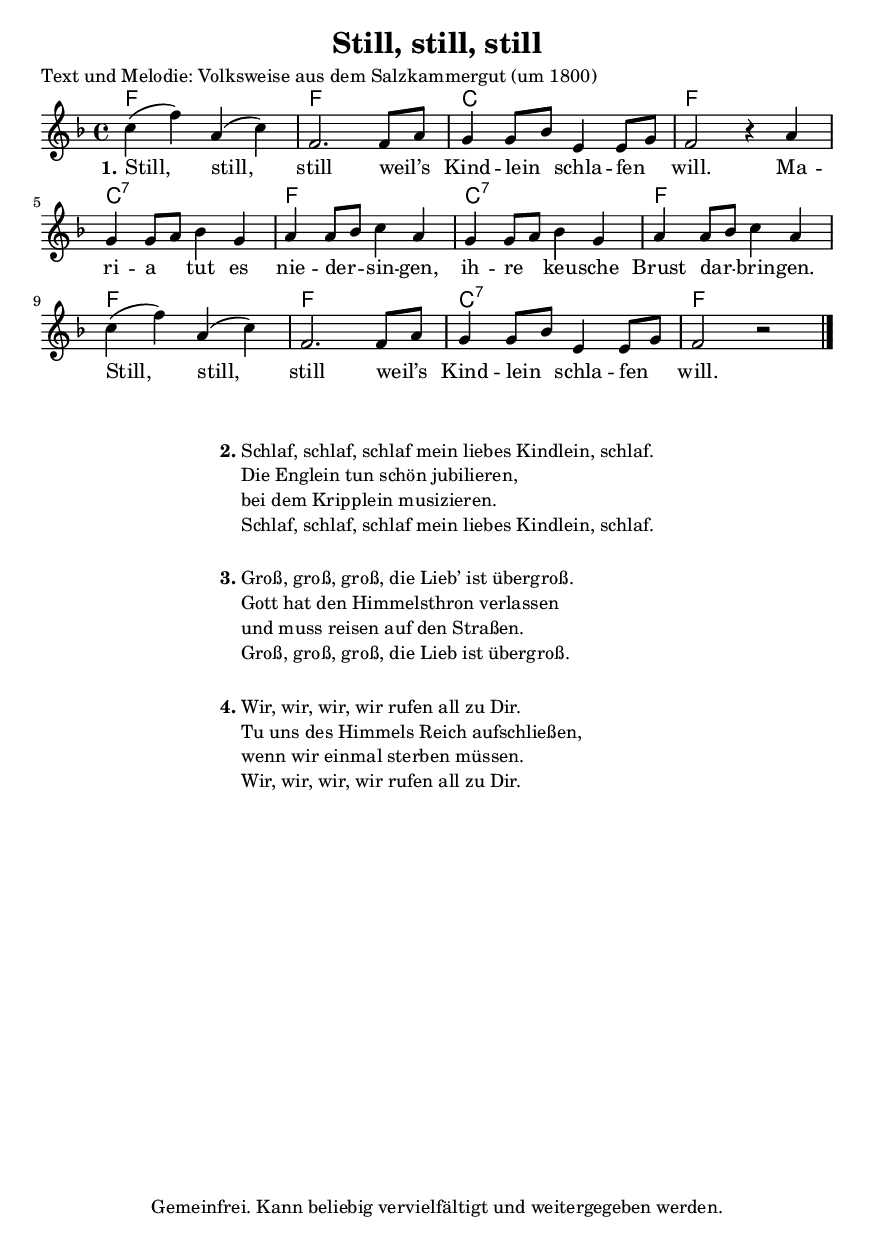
% Dieses Notenblatt wurde erstellt von Patrick Cernko
%
% Kontakt: pcernko@gmx.de
%
% geringfügige Änderungen von Hauke Rehr

\include "deutsch.ly"
\include "default.ly"

\version "2.12.3"
\header {
  title = "Still, still, still"
  poet = "Text und Melodie: Volksweise aus dem Salzkammergut (um 1800)"
%  composer = "Melodie: Volksweise, Salzkammergut (um 1800)"
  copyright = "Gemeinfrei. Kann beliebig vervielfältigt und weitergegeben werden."
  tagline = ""
}

#(set-global-staff-size 16)

akkorde = \chordmode {
  f1 f c f c:7 f c:7 f f f c:7 f
}

melodie = \relative c'' {
  c4( f) a,( c)
  f,2. f8[ a]
  g4 g8[ b] e,4 e8[ g]
  f2 r4 a
  \break
  g4 g8[ a] b4 g
  a  a8[ b] c4 a
  g4 g8[ a] b4 g
  a  a8[ b] c4 a
  \break
  c4( f) a,( c)
  f,2. f8[ a]
  g4 g8[ b] e,4 e8[ g]
  f2 r
  \bar "|."
}

text = \lyricmode {
  \set stanza = "1."
    Still, still, still weil’s Kind -- lein schla -- fen will.
    Ma -- ri -- a tut es nie -- der -- sin -- gen,
    ih -- re keu -- sche Brust dar -- brin -- gen.
    Still, still, still weil’s Kind -- lein schla -- fen will.
}

\score {
  <<
    \new ChordNames { \akkorde }
    \new Voice = "Lied" {
      \autoBeamOff
      \clef "treble"
      \time 4/4
      \key f\major
      \melodie
    }
    \new Lyrics \lyricsto "Lied" { \text }
  >>
}

\markup {
  \fill-line {
    \hspace #0.1 % Spalte vom linken Rand wegbewegen
    % Kann entfernt werden, wenn wenig Platz auf der Seite ist
    \column {
      \line { " " }
      \column{
	\line {
	  \bold "2."
	  \column {
            "Schlaf, schlaf, schlaf mein liebes Kindlein, schlaf."
            "Die Englein tun schön jubilieren,"
            "bei dem Kripplein musizieren."
            "Schlaf, schlaf, schlaf mein liebes Kindlein, schlaf."
	  }
	}
	\line { " " }
	\hspace #0.1 % Vertikaler Abstand zwischen Strophen
	\line {
	  \bold "3."
	  \column {
	    "Groß, groß, groß, die Lieb’ ist übergroß."
	    "Gott hat den Himmelsthron verlassen"
	    "und muss reisen auf den Straßen."
	    "Groß, groß, groß, die Lieb ist übergroß."
	  }
	}
	\line { " " }
	\hspace #0.1 % Vertikaler Abstand zwischen Strophen
	\line {
	  \bold "4."
	  \column {
	    "Wir, wir, wir, wir rufen all zu Dir."
	    "Tu uns des Himmels Reich aufschließen,"
	    "wenn wir einmal sterben müssen."
	    "Wir, wir, wir, wir rufen all zu Dir."
	  }
	}
      }
    }
    \hspace #0.1 % zusätzlichen Platz für den rechten Rand
    % kann entfernt werden, wenn wenig Platz auf der Seite ist
  }
}

 % some settings % vim: sw=2 et
